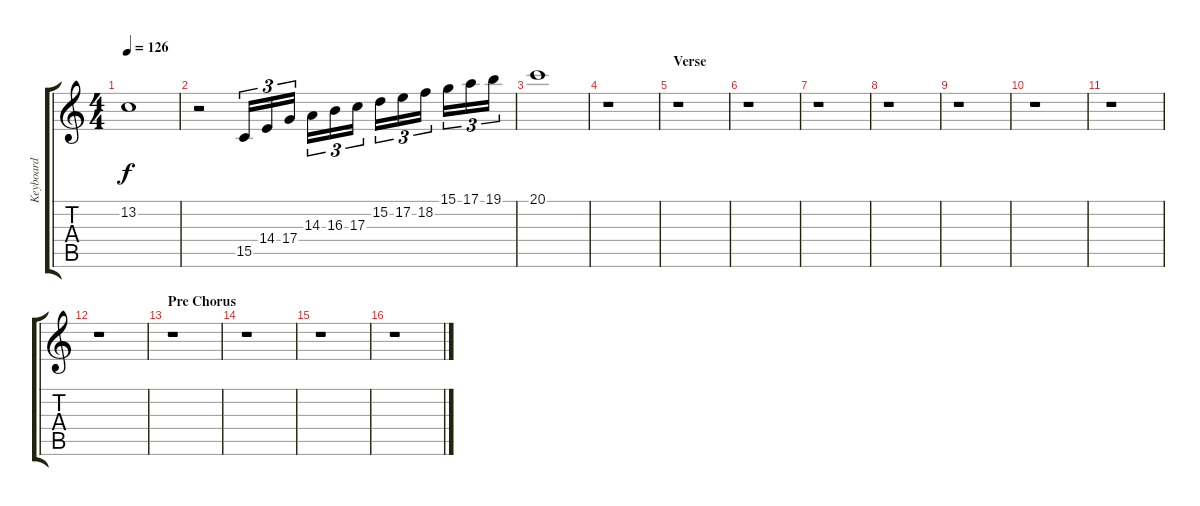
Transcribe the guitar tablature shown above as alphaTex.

\track ("Keyboard" "Keyboard") {instrument fx7echoes}
\staff {score tabs}
\tuning (E4 B3 G3 D3 A2 E2) {hide}
\ts (4 4)
\tempo 126
\clef g2
\ks c
13.2.1{dy f} |
r.2 15.5.16{tu (3 2)} 14.4.16{tu (3 2)} 17.4.16{tu (3 2)} 14.3.16{tu (3 2)} 16.3.16{tu (3 2)} 17.3.16{tu (3 2)} 15.2.16{tu (3 2)} 17.2.16{tu (3 2)} 18.2.16{tu (3 2)} 15.1.16{tu (3 2)} 17.1.16{tu (3 2)} 19.1.16{tu (3 2)} |
20.1.1 |
r.1 |
\section ("" "Verse")
r.1 |
r.1 |
r.1 |
r.1 |
r.1 |
r.1 |
r.1 |
r.1 |
\section ("" "Pre Chorus")
r.1 |
r.1 |
r.1 |
r.1
